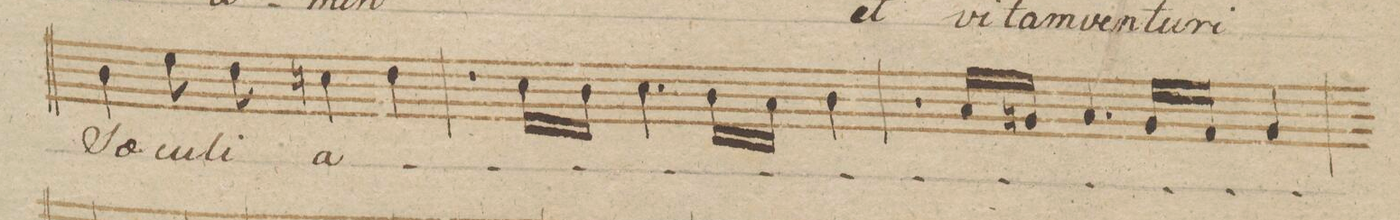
**kern	**text	**dynam
*I"Basso.	*	*
*clefF4	*	*
*k[b-]	*	*
*met(c)	*	*
*M4/4	*	*
4D\	Sae-	.
8G\	-cu-	.
8F\	-li	.
4E\	a-	.
4.F\	.	.
=249	=249	=249
16E\LL	.	.
16D\JJ	.	.
4.E\	.	.
16D\LL	.	.
16C\JJ	.	.
4.D\	.	.
=250	=250	=250
16C/LL	.	.
16BBn/JJ	.	.
4.C/	.	.
16BB/LL	.	.
16AA/JJ	.	.
4BB/	.	.
=251	=251	=251
*-	*-	*-
